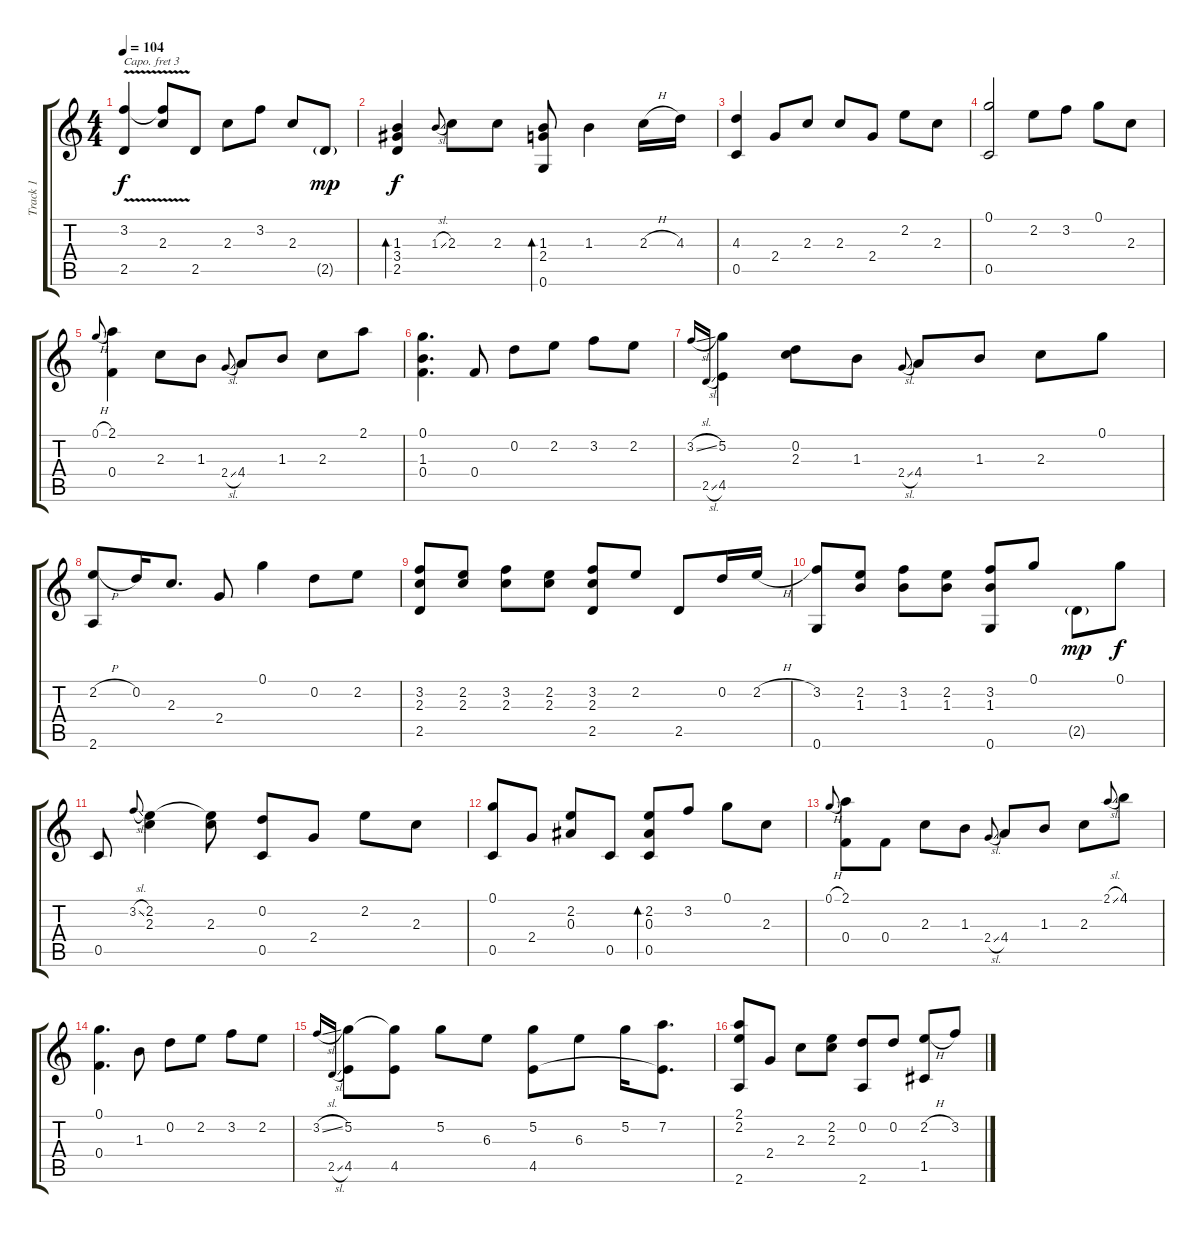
\track ("Track 1" "Track 1") {instrument acousticguitarsteel}
\staff {score tabs}
\capo 3
\tuning (E4 B3 G3 D3 A2 E2) {hide}
\ts (4 4)
\tempo 104
\clef g2
\ks c
(3.2{v} 2.5).4{dy f} (3.2{t} 2.3).8 2.5.8 2.3.8 3.2.8 2.3.8 2.5{g}.8{dy mp} |
(1.3 3.4 2.5).4{bd 120 dy f} 1.3{sl}.8{gr onbeat} 2.3.8 2.3.8 (1.3 2.4 0.6).8{bd 120} 1.3.4 2.3{h}.16 4.3.16 |
(4.3 0.5).4 2.4.8 2.3.8 2.3.8 2.4.8 2.2.8 2.3.8 |
(0.1 0.5).2 2.2.8 3.2.8 0.1.8 2.3.8 |
0.1{h}.8{gr onbeat} (2.1 0.4).4 2.3.8 1.3.8 2.4{sl}.8{gr onbeat} 4.4.8 1.3.8 2.3.8 2.1.8 |
(0.1 1.3 0.4).4{d} 0.4.8 0.2.8 2.2.8 3.2.8 2.2.8 |
3.2{sl}.16{gr onbeat} 2.5{sl}.16{gr onbeat} (5.2 4.5).4 (0.2 2.3).8 1.3.8 2.4{sl}.8{gr onbeat} 4.4.8 1.3.8 2.3.8 0.1.8 |
(2.2{h} 2.6).8 0.2.16 2.3.8{d} 2.4.8 0.1.4 0.2.8 2.2.8 |
(3.2 2.3 2.5).8 (2.2 2.3).8 (3.2 2.3).8 (2.2 2.3).8 (3.2 2.3 2.5).8 2.2.8 2.5.8 0.2.16 2.2{h}.16 |
(3.2 0.6).8 (2.2 1.3).8 (3.2 1.3).8 (2.2 1.3).8 (3.2 1.3 0.6).8 0.1.8 2.5{g}.8{dy mp} 0.1.8{dy f} |
0.5.8 3.2{sl}.8{gr onbeat} (2.2 2.3).4 (2.2{t} 2.3).8 (0.2 0.5).8 2.4.8 2.2.8 2.3.8 |
(0.1 0.5).8 2.4.8 (2.2 0.3).8 0.5.8 (2.2 0.3 0.5).8{bd 120} 3.2.8 0.1.8 2.3.8 |
0.1{h}.8{gr onbeat} (2.1 0.4).8 0.4.8 2.3.8 1.3.8 2.4{sl}.8{gr onbeat} 4.4.8 1.3.8 2.3.8 2.1{sl}.8{gr onbeat} 4.1.8 |
(0.1 0.4).4{d} 1.3.8 0.2.8 2.2.8 3.2.8 2.2.8 |
3.2{sl}.16{gr onbeat} 2.5{sl}.16{gr onbeat} (5.2 4.5).8 (5.2{t} 4.5).8 5.2.8 6.3.8 (5.2 4.5).8 6.3.8 5.2.16 (7.2 4.5{t}).8{d} |
(2.1 2.2 2.6).8 2.4.8 2.3.8 (2.2 2.3).8 (0.2 2.6).8 0.2.8 (2.2{h} 1.5).8 3.2.8
